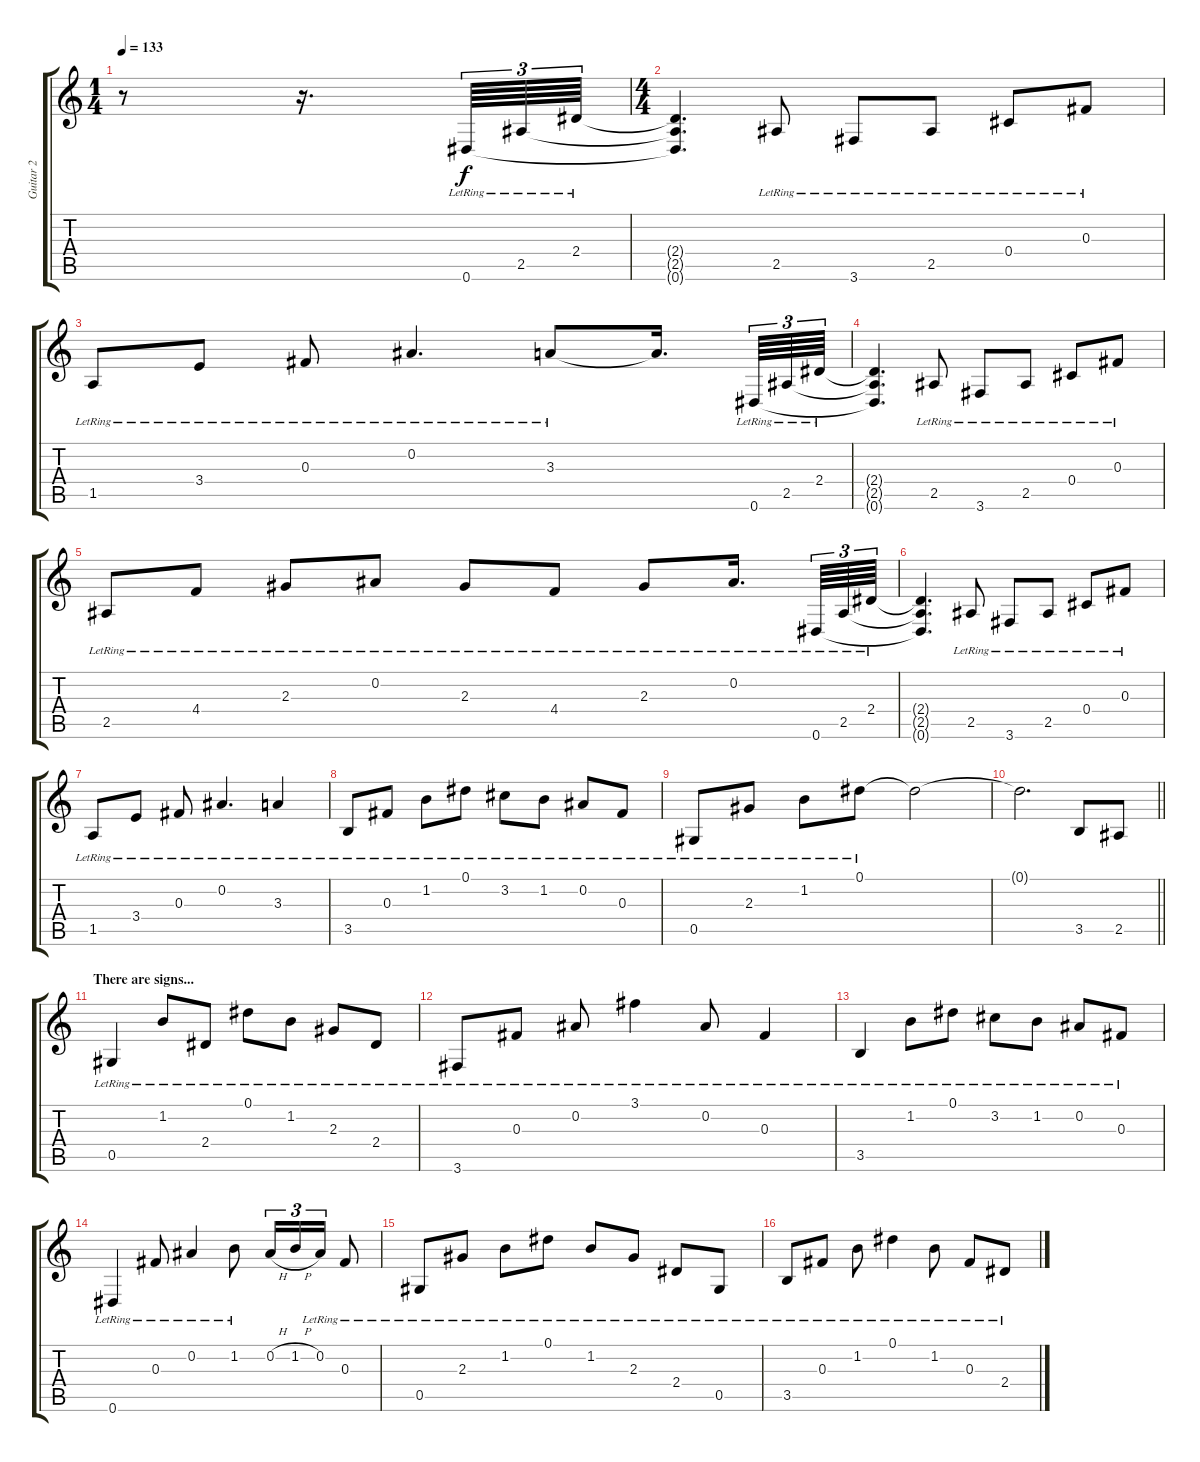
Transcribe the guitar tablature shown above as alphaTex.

\track ("Guitar 2" "Guitar 2") {instrument acousticguitarsteel}
\staff {score tabs}
\tuning (Eb4 Bb3 Gb3 Db3 Ab2 Eb2) {hide}
\ts (1 4)
\tempo 133
\clef g2
\ks c
r.8{dy f instrument acousticguitarsteel} r.16{d} 0.6{lr}.64{tu (3 2)} 2.5{lr}.64{tu (3 2)} 2.4{lr}.64{tu (3 2)} |
\ts (4 4)
(2.4{t} 2.5{t} 0.6{t}).4{d} 2.5{lr}.8 3.6{lr}.8 2.5{lr}.8 0.4{lr}.8 0.3{lr}.8 |
1.5{lr}.8 3.4{lr}.8 0.3{lr}.8 0.2{lr}.4{d} 3.3{lr}.8 3.3{t}.16{d beam splitsecondary} 0.6{lr}.64{tu (3 2)} 2.5{lr}.64{tu (3 2)} 2.4{lr}.64{tu (3 2)} |
(2.4{t} 2.5{t} 0.6{t}).4{d} 2.5{lr}.8 3.6{lr}.8 2.5{lr}.8 0.4{lr}.8 0.3{lr}.8 |
2.5{lr}.8 4.4{lr}.8 2.3{lr}.8 0.2{lr}.8 2.3{lr}.8 4.4{lr}.8 2.3{lr}.8 0.2{lr}.16{d beam splitsecondary} 0.6{lr}.64{tu (3 2)} 2.5{lr}.64{tu (3 2)} 2.4{lr}.64{tu (3 2)} |
(2.4{t} 2.5{t} 0.6{t}).4{d} 2.5{lr}.8 3.6{lr}.8 2.5{lr}.8 0.4{lr}.8 0.3{lr}.8 |
1.5{lr}.8 3.4{lr}.8 0.3{lr}.8 0.2{lr}.4{d} 3.3{lr}.4 |
3.5{lr}.8 0.3{lr}.8 1.2{lr}.8 0.1{lr}.8 3.2{lr}.8 1.2{lr}.8 0.2{lr}.8 0.3{lr}.8 |
0.5{lr}.8 2.3{lr}.8 1.2{lr}.8 0.1{lr}.8 0.1{t}.2 |
\barLineRight lightlight
0.1{t}.2{d} 3.5.8 2.5.8 |
\section ("" "There are signs...")
0.5{lr}.4 1.2{lr}.8 2.4{lr}.8 0.1{lr}.8 1.2{lr}.8 2.3{lr}.8 2.4{lr}.8 |
3.6{lr}.8 0.3{lr}.8 0.2{lr}.8 3.1{lr}.4 0.2{lr}.8 0.3{lr}.4 |
3.5{lr}.4 1.2{lr}.8 0.1{lr}.8 3.2{lr}.8 1.2{lr}.8 0.2{lr}.8 0.3{lr}.8 |
0.6{lr}.4 0.3{lr}.8 0.2{lr}.4 1.2{lr}.8 0.2{h}.16{tu (3 2)} 1.2{h}.16{tu (3 2)} 0.2{lr}.16{tu (3 2)} 0.3{lr}.8 |
0.5{lr}.8 2.3{lr}.8 1.2{lr}.8 0.1{lr}.8 1.2{lr}.8 2.3{lr}.8 2.4{lr}.8 0.5{lr}.8 |
3.5{lr}.8 0.3{lr}.8 1.2{lr}.8 0.1{lr}.4 1.2{lr}.8 0.3{lr}.8 2.4{lr}.8
